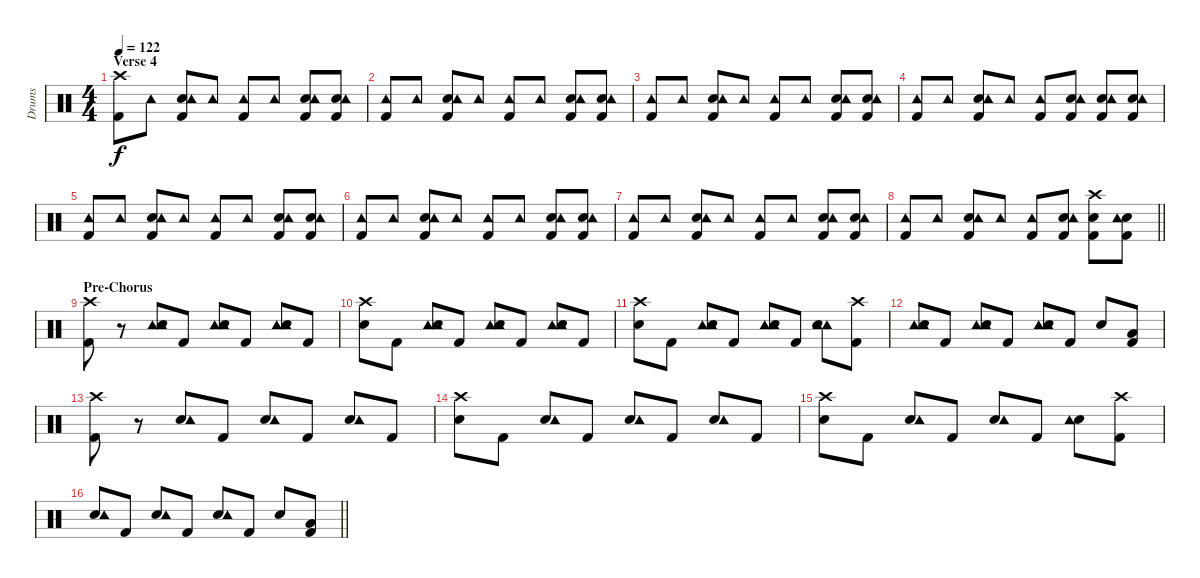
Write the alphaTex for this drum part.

\track ("Drums" "Drums") {instrument percussion}
\staff {score}
\articulation defaults
\ts (4 4)
\section ("" "Verse 4")
\tempo 122
\clef neutral
\ks c
("Crash high (hit)" "Kick (hit) 2").8{dy f} "Tambourine (hit)".8 ("Kick (hit) 2" "Snare (hit) 2" "Tambourine (hit)").8 "Tambourine (hit)".8 ("Kick (hit) 2" "Tambourine (hit)").8 "Tambourine (hit)".8 ("Kick (hit) 2" "Snare (hit) 2" "Tambourine (hit)").8 ("Kick (hit) 2" "Snare (hit) 2" "Tambourine (hit)").8 |
("Kick (hit) 2" "Tambourine (hit)").8 "Tambourine (hit)".8 ("Kick (hit) 2" "Snare (hit) 2" "Tambourine (hit)").8 "Tambourine (hit)".8 ("Kick (hit) 2" "Tambourine (hit)").8 "Tambourine (hit)".8 ("Kick (hit) 2" "Snare (hit) 2" "Tambourine (hit)").8 ("Kick (hit) 2" "Snare (hit) 2" "Tambourine (hit)").8 |
("Kick (hit) 2" "Tambourine (hit)").8 "Tambourine (hit)".8 ("Kick (hit) 2" "Snare (hit) 2" "Tambourine (hit)").8 "Tambourine (hit)".8 ("Kick (hit) 2" "Tambourine (hit)").8 "Tambourine (hit)".8 ("Kick (hit) 2" "Snare (hit) 2" "Tambourine (hit)").8 ("Kick (hit) 2" "Snare (hit) 2" "Tambourine (hit)").8 |
("Kick (hit) 2" "Tambourine (hit)").8 "Tambourine (hit)".8 ("Kick (hit) 2" "Snare (hit) 2" "Tambourine (hit)").8 "Tambourine (hit)".8 ("Kick (hit) 2" "Tambourine (hit)").8 ("Kick (hit) 2" "Snare (hit) 2" "Tambourine (hit)").8 ("Kick (hit) 2" "Snare (hit) 2" "Tambourine (hit)").8 ("Kick (hit) 2" "Snare (hit) 2" "Tambourine (hit)").8 |
("Kick (hit) 2" "Tambourine (hit)").8 "Tambourine (hit)".8 ("Kick (hit) 2" "Snare (hit) 2" "Tambourine (hit)").8 "Tambourine (hit)".8 ("Kick (hit) 2" "Tambourine (hit)").8 "Tambourine (hit)".8 ("Kick (hit) 2" "Snare (hit) 2" "Tambourine (hit)").8 ("Kick (hit) 2" "Snare (hit) 2" "Tambourine (hit)").8 |
("Kick (hit) 2" "Tambourine (hit)").8 "Tambourine (hit)".8 ("Kick (hit) 2" "Snare (hit) 2" "Tambourine (hit)").8 "Tambourine (hit)".8 ("Kick (hit) 2" "Tambourine (hit)").8 "Tambourine (hit)".8 ("Kick (hit) 2" "Snare (hit) 2" "Tambourine (hit)").8 ("Kick (hit) 2" "Snare (hit) 2" "Tambourine (hit)").8 |
("Kick (hit) 2" "Tambourine (hit)").8 "Tambourine (hit)".8 ("Kick (hit) 2" "Snare (hit) 2" "Tambourine (hit)").8 "Tambourine (hit)".8 ("Kick (hit) 2" "Tambourine (hit)").8 "Tambourine (hit)".8 ("Kick (hit) 2" "Snare (hit) 2" "Tambourine (hit)").8 ("Kick (hit) 2" "Snare (hit) 2" "Tambourine (hit)").8 |
\barLineRight lightlight
("Kick (hit) 2" "Tambourine (hit)").8 "Tambourine (hit)".8 ("Kick (hit) 2" "Snare (hit) 2" "Tambourine (hit)").8 "Tambourine (hit)".8 ("Kick (hit) 2" "Tambourine (hit)").8 ("Kick (hit) 2" "Snare (hit) 2" "Tambourine (hit)").8 ("Crash high (hit)" "Kick (hit) 2" "Snare (hit) 2").8 ("Kick (hit) 2" "Snare (hit) 2" "Tambourine (hit)").8 |
\section ("" "Pre-Chorus")
("Crash high (hit)" "Kick (hit) 2").8 r.8 ("Tambourine (hit)" "Electric Snare (hit)" "Tambourine (hit)").8 "Kick (hit) 2".8 ("Tambourine (hit)" "Electric Snare (hit)" "Tambourine (hit)").8 "Kick (hit) 2".8 ("Tambourine (hit)" "Electric Snare (hit)" "Tambourine (hit)").8 "Kick (hit) 2".8 |
("Crash high (hit)" "Electric Snare (hit)").8 "Kick (hit) 2".8 ("Tambourine (hit)" "Electric Snare (hit)" "Tambourine (hit)").8 "Kick (hit) 2".8 ("Tambourine (hit)" "Electric Snare (hit)" "Tambourine (hit)").8 "Kick (hit) 2".8 ("Tambourine (hit)" "Electric Snare (hit)" "Tambourine (hit)").8 "Kick (hit) 2".8 |
("Crash high (hit)" "Electric Snare (hit)").8 "Kick (hit) 2".8 ("Tambourine (hit)" "Electric Snare (hit)" "Tambourine (hit)").8 "Kick (hit) 2".8 ("Tambourine (hit)" "Electric Snare (hit)" "Tambourine (hit)").8 "Kick (hit) 2".8 ("Tambourine (hit)" "Electric Snare (hit)" "Tambourine (hit)").8 ("Crash high (hit)" "Kick (hit) 2").8 |
("Tambourine (hit)" "Electric Snare (hit)" "Tambourine (hit)").8 "Kick (hit) 2".8 ("Tambourine (hit)" "Electric Snare (hit)" "Tambourine (hit)").8 "Kick (hit) 2".8 ("Tambourine (hit)" "Electric Snare (hit)" "Tambourine (hit)").8 "Kick (hit) 2".8 "Electric Snare (hit)".8 ("Kick (hit) 2" "Low Tom (hit)").8 |
("Crash high (hit)" "Kick (hit) 2").8 r.8 ("Electric Snare (hit)" "Tambourine (hit)").8 "Kick (hit) 2".8 ("Electric Snare (hit)" "Tambourine (hit)").8 "Kick (hit) 2".8 ("Electric Snare (hit)" "Tambourine (hit)").8 "Kick (hit) 2".8 |
("Crash high (hit)" "Electric Snare (hit)").8 "Kick (hit) 2".8 ("Electric Snare (hit)" "Tambourine (hit)").8 "Kick (hit) 2".8 ("Electric Snare (hit)" "Tambourine (hit)").8 "Kick (hit) 2".8 ("Electric Snare (hit)" "Tambourine (hit)").8 "Kick (hit) 2".8 |
("Crash high (hit)" "Electric Snare (hit)").8 "Kick (hit) 2".8 ("Electric Snare (hit)" "Tambourine (hit)").8 "Kick (hit) 2".8 ("Electric Snare (hit)" "Tambourine (hit)").8 "Kick (hit) 2".8 ("Electric Snare (hit)" "Tambourine (hit)").8 ("Crash high (hit)" "Kick (hit) 2").8 |
\barLineRight lightlight
("Electric Snare (hit)" "Tambourine (hit)").8 "Kick (hit) 2".8 ("Electric Snare (hit)" "Tambourine (hit)").8 "Kick (hit) 2".8 ("Electric Snare (hit)" "Tambourine (hit)").8 "Kick (hit) 2".8 "Electric Snare (hit)".8 ("Kick (hit) 2" "Low Tom (hit)").8
